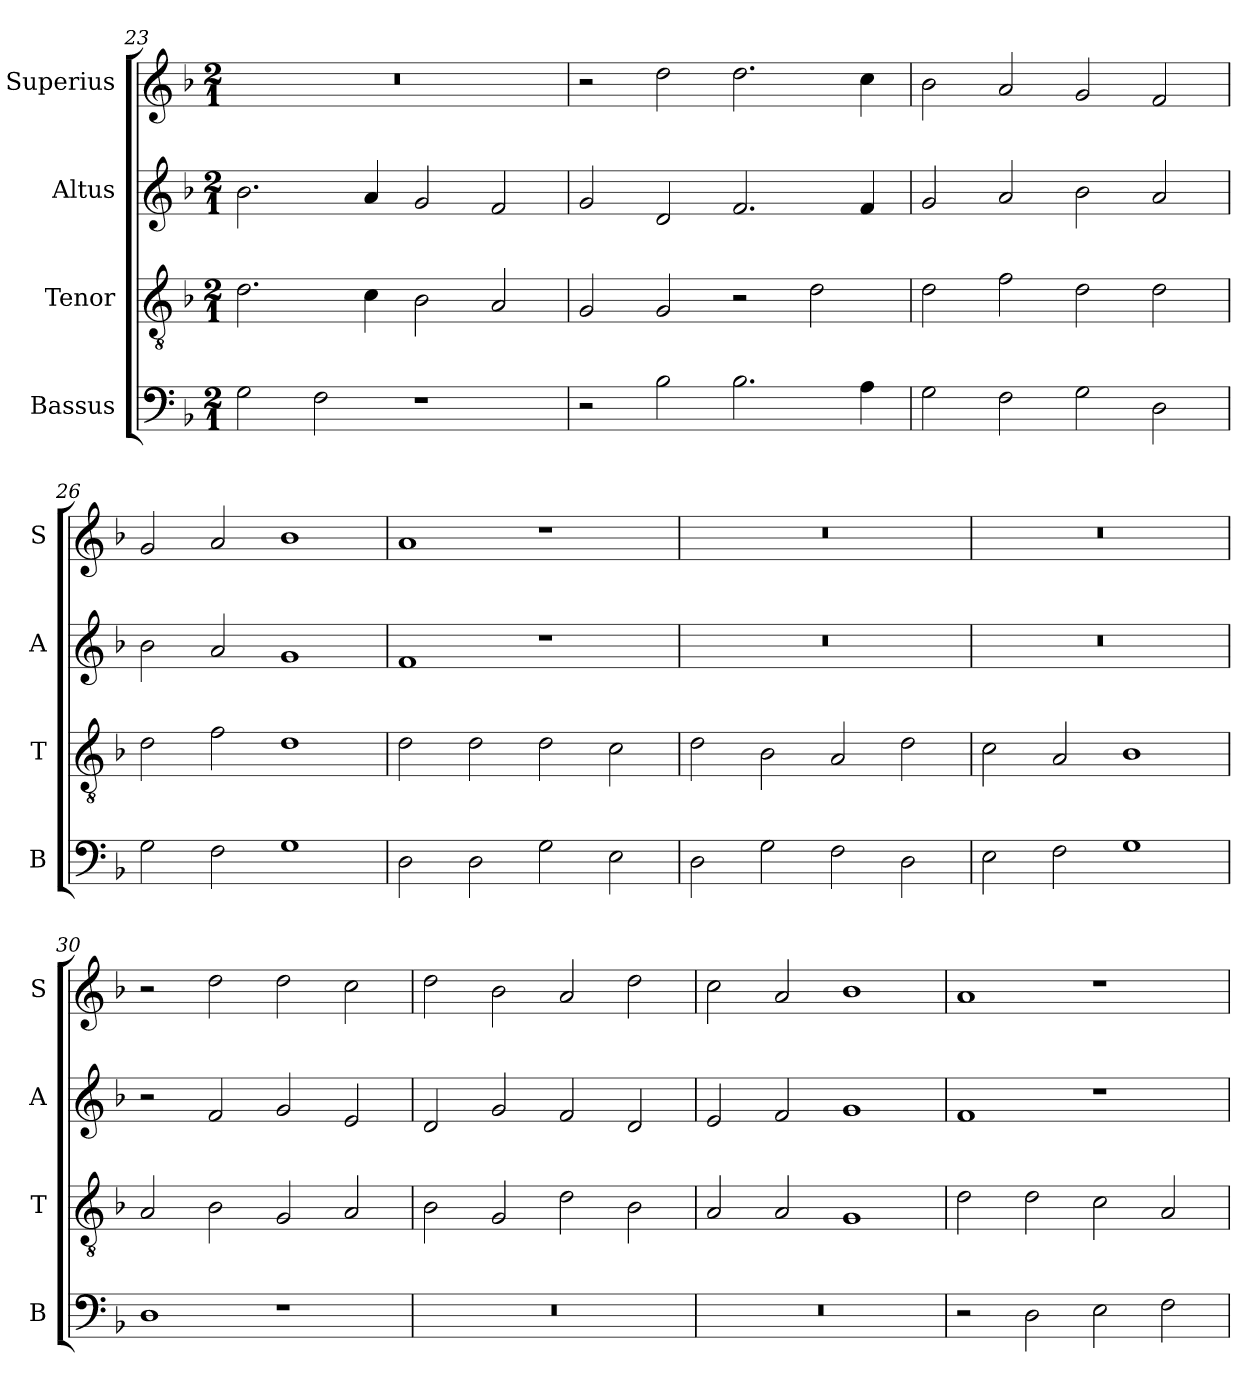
**kern	**kern	**kern	**kern
*part4	*part3	*part2	*part1
*staff4	*staff3	*staff2	*staff1
*I"Bassus	*I"Tenor	*I"Altus	*I"Superius
*I'B	*I'T	*I'A	*I'S
*clefF4	*clefGv2	*clefG2	*clefG2
*k[b-]	*k[b-]	*k[b-]	*k[b-]
*F:	*F:	*F:	*F:
*M2/1	*M2/1	*M2/1	*M2/1
=23	=23	=23	=23
2G	2.d	2.b-	0r
2F	.	.	.
.	4c	4a	.
1r	2B-	2g	.
.	2A	2f	.
=24	=24	=24	=24
2r	2G	2g	2r
2B-	2G	2d	2dd
2.B-	2r	2.f	2.dd
.	2d	.	.
4A	.	4f	4cc
=25	=25	=25	=25
2G	2d	2g	2b-
2F	2f	2a	2a
2G	2d	2b-	2g
2D	2d	2a	2f
=26	=26	=26	=26
2G	2d	2b-	2g
2F	2f	2a	2a
1G	1d	1g	1b-
=27	=27	=27	=27
2D	2d	1f	1a
2D	2d	.	.
2G	2d	1r	1r
2E	2c	.	.
=28	=28	=28	=28
2D	2d	0r	0r
2G	2B-	.	.
2F	2A	.	.
2D	2d	.	.
=29	=29	=29	=29
2E	2c	0r	0r
2F	2A	.	.
1G	1B-	.	.
=30	=30	=30	=30
1D	2A	2r	2r
.	2B-	2f	2dd
1r	2G	2g	2dd
.	2A	2e	2cc
=31	=31	=31	=31
0r	2B-	2d	2dd
.	2G	2g	2b-
.	2d	2f	2a
.	2B-	2d	2dd
=32	=32	=32	=32
0r	2A	2e	2cc
.	2A	2f	2a
.	1G	1g	1b-
=33	=33	=33	=33
2r	2d	1f	1a
2D	2d	.	.
2E	2c	1r	1r
2F	2A	.	.
=	=	=	=
*-	*-	*-	*-
